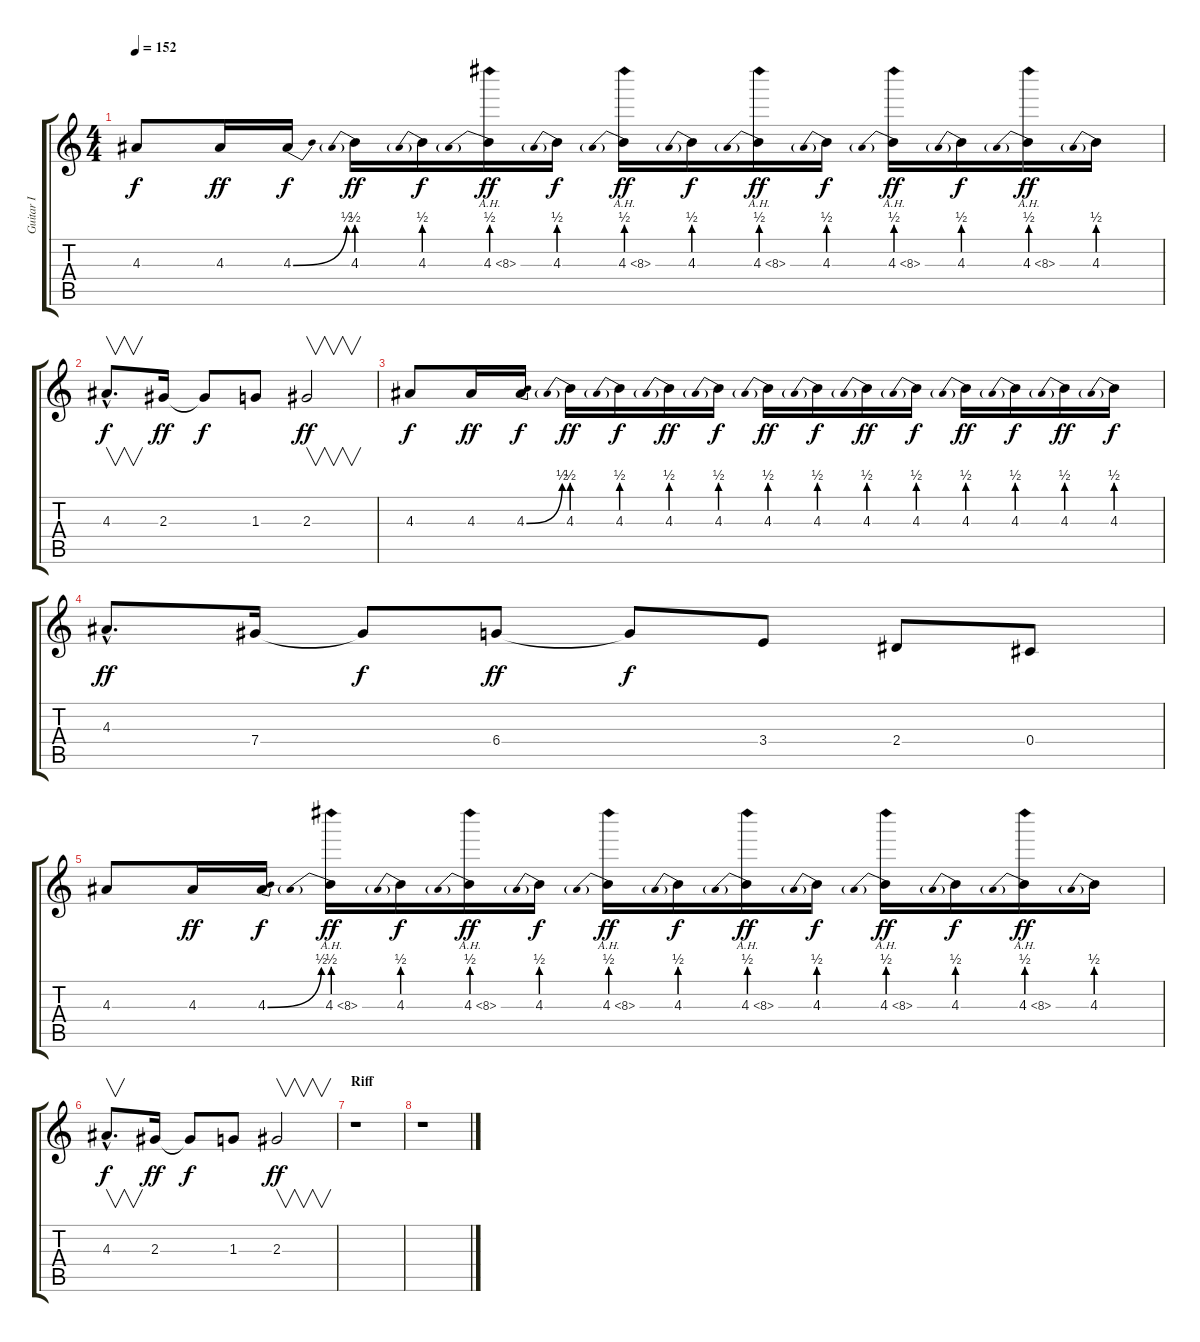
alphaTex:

\track ("Guitar I" "Guitar I") {instrument overdrivenguitar}
\staff {score tabs}
\tuning (Eb4 Bb3 Gb3 Db3 Ab2 Eb2) {hide}
\ts (4 4)
\tempo 152
\clef g2
\ks c
4.3.8{dy f} 4.3.16{dy ff} 4.3{be (bend 0 0 60 2)}.16{dy f} 4.3{be (prebend 0 2 60 2)}.16{dy ff} 4.3{be (prebend 0 2 60 2)}.16{dy f} 4.3{be (prebend 0 2 60 2) ah 4}.16{dy ff} 4.3{be (prebend 0 2 60 2)}.16{dy f} 4.3{be (prebend 0 2 60 2) ah 4}.16{dy ff} 4.3{be (prebend 0 2 60 2)}.16{dy f} 4.3{be (prebend 0 2 60 2) ah 4}.16{dy ff} 4.3{be (prebend 0 2 60 2)}.16{dy f} 4.3{be (prebend 0 2 60 2) ah 4}.16{dy ff} 4.3{be (prebend 0 2 60 2)}.16{dy f} 4.3{be (prebend 0 2 60 2) ah 4}.16{dy ff} 4.3{be (prebend 0 2 60 2)}.16 |
4.3{hac}.8{v d dy f} 2.3.16{dy ff} 2.3{t}.8{dy f} 1.3.8 2.3.2{v dy ff} |
4.3.8{dy f} 4.3.16{dy ff} 4.3{be (bend 0 0 60 2)}.16{dy f} 4.3{be (prebend 0 2 60 2)}.16{dy ff} 4.3{be (prebend 0 2 60 2)}.16{dy f} 4.3{be (prebend 0 2 60 2)}.16{dy ff} 4.3{be (prebend 0 2 60 2)}.16{dy f} 4.3{be (prebend 0 2 60 2)}.16{dy ff} 4.3{be (prebend 0 2 60 2)}.16{dy f} 4.3{be (prebend 0 2 60 2)}.16{dy ff} 4.3{be (prebend 0 2 60 2)}.16{dy f} 4.3{be (prebend 0 2 60 2)}.16{dy ff} 4.3{be (prebend 0 2 60 2)}.16{dy f} 4.3{be (prebend 0 2 60 2)}.16{dy ff} 4.3{be (prebend 0 2 60 2)}.16{dy f} |
4.3{hac}.8{d dy ff} 7.4.16 7.4{t}.8{dy f} 6.4.8{dy ff} 6.4{t}.8{dy f} 3.4.8 2.4.8 0.4.8 |
4.3.8 4.3.16{dy ff} 4.3{be (bend 0 0 60 2)}.16{dy f} 4.3{be (prebend 0 2 60 2) ah 4}.16{dy ff} 4.3{be (prebend 0 2 60 2)}.16{dy f} 4.3{be (prebend 0 2 60 2) ah 4}.16{dy ff} 4.3{be (prebend 0 2 60 2)}.16{dy f} 4.3{be (prebend 0 2 60 2) ah 4}.16{dy ff} 4.3{be (prebend 0 2 60 2)}.16{dy f} 4.3{be (prebend 0 2 60 2) ah 4}.16{dy ff} 4.3{be (prebend 0 2 60 2)}.16{dy f} 4.3{be (prebend 0 2 60 2) ah 4}.16{dy ff} 4.3{be (prebend 0 2 60 2)}.16{dy f} 4.3{be (prebend 0 2 60 2) ah 4}.16{dy ff} 4.3{be (prebend 0 2 60 2)}.16 |
4.3{hac}.8{v d dy f} 2.3.16{dy ff} 2.3{t}.8{dy f} 1.3.8 2.3.2{v dy ff} |
\section ("" "Riff")
r.1 |
r.1
